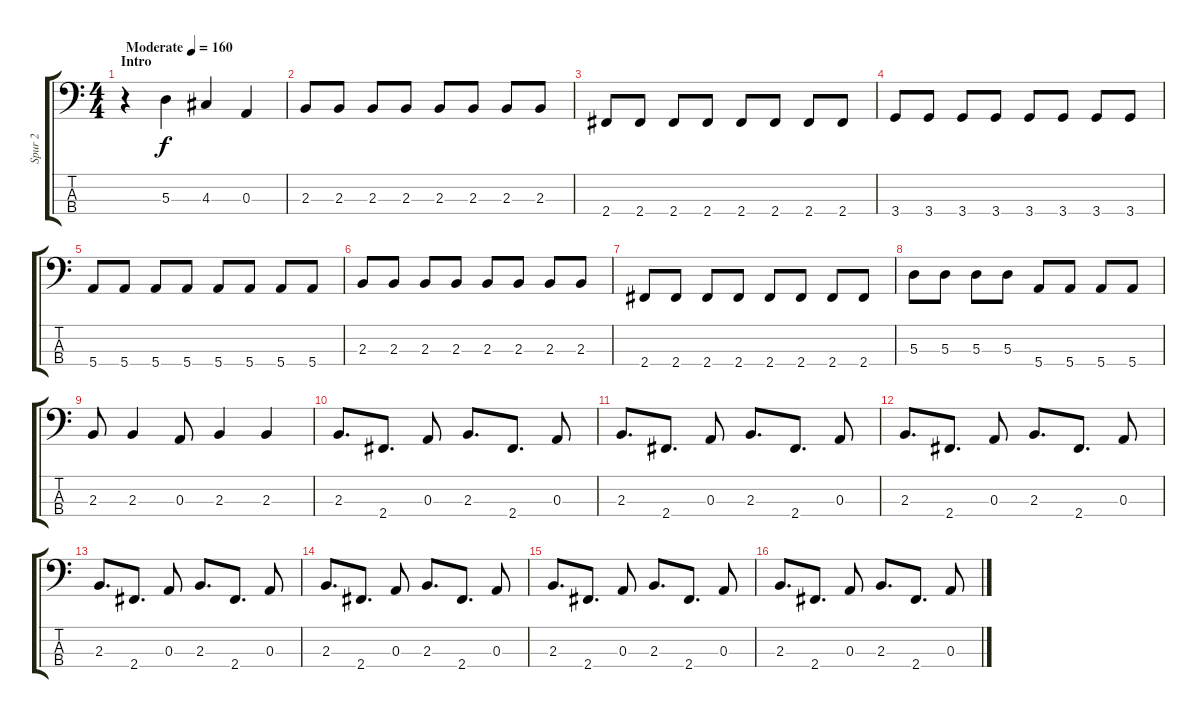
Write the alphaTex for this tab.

\track ("Spur 2" "Spur 2") {instrument electricbassfinger}
\staff {score tabs}
\tuning (G2 D2 A1 E1) {hide}
\ts (4 4)
\section ("" "Intro")
\tempo (160 "Moderate")
\clef f4
\ks c
r.4{dy f instrument electricbassfinger} 5.3.4 4.3.4 0.3.4 |
2.3.8 2.3.8 2.3.8 2.3.8 2.3.8 2.3.8 2.3.8 2.3.8 |
2.4.8 2.4.8 2.4.8 2.4.8 2.4.8 2.4.8 2.4.8 2.4.8 |
3.4.8 3.4.8 3.4.8 3.4.8 3.4.8 3.4.8 3.4.8 3.4.8 |
5.4.8 5.4.8 5.4.8 5.4.8 5.4.8 5.4.8 5.4.8 5.4.8 |
2.3.8 2.3.8 2.3.8 2.3.8 2.3.8 2.3.8 2.3.8 2.3.8 |
2.4.8 2.4.8 2.4.8 2.4.8 2.4.8 2.4.8 2.4.8 2.4.8 |
5.3.8 5.3.8 5.3.8 5.3.8 5.4.8 5.4.8 5.4.8 5.4.8 |
2.3.8 2.3.4 0.3.8 2.3.4 2.3.4 |
2.3.8{d} 2.4.8{d} 0.3.8 2.3.8{d} 2.4.8{d} 0.3.8 |
2.3.8{d} 2.4.8{d} 0.3.8 2.3.8{d} 2.4.8{d} 0.3.8 |
2.3.8{d} 2.4.8{d} 0.3.8 2.3.8{d} 2.4.8{d} 0.3.8 |
2.3.8{d} 2.4.8{d} 0.3.8 2.3.8{d} 2.4.8{d} 0.3.8 |
2.3.8{d} 2.4.8{d} 0.3.8 2.3.8{d} 2.4.8{d} 0.3.8 |
2.3.8{d} 2.4.8{d} 0.3.8 2.3.8{d} 2.4.8{d} 0.3.8 |
2.3.8{d} 2.4.8{d} 0.3.8 2.3.8{d} 2.4.8{d} 0.3.8
